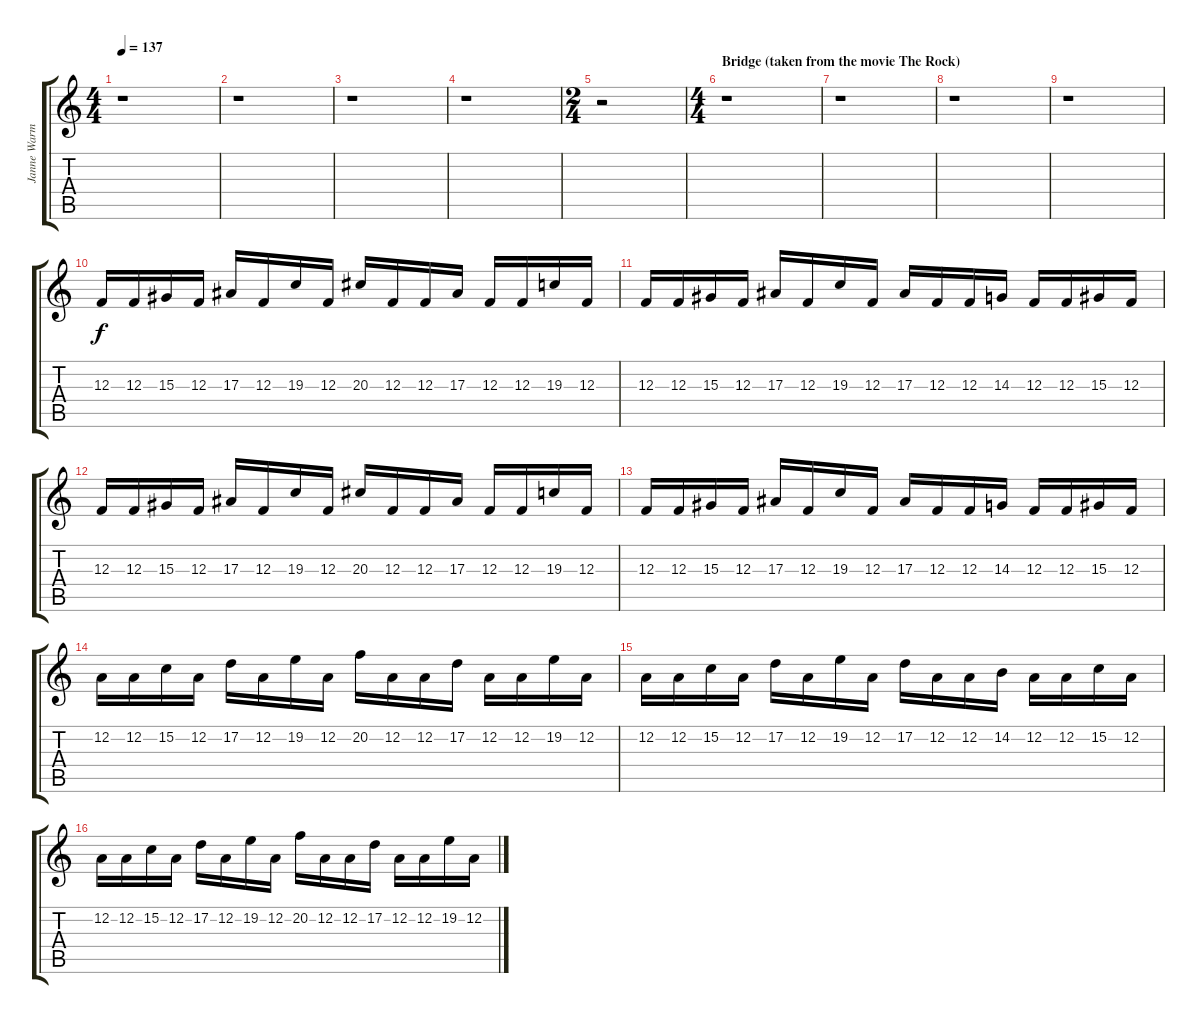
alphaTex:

\track ("Janne Warman" "Janne Warm") {instrument honkytonkpiano}
\staff {score tabs}
\tuning (D4 A3 F3 C3 G2 D2) {hide}
\ts (4 4)
\tempo 137
\clef g2
\ks c
r.1{dy f} |
r.1 |
r.1 |
r.1 |
\ts (2 4)
r.2 |
\ts (4 4)
\section ("" "Bridge (taken from the movie The Rock)")
r.1 |
r.1 |
r.1 |
r.1 |
12.3.16 12.3.16 15.3.16 12.3.16 17.3.16 12.3.16 19.3.16 12.3.16 20.3.16 12.3.16 12.3.16 17.3.16 12.3.16 12.3.16 19.3.16 12.3.16 |
12.3.16 12.3.16 15.3.16 12.3.16 17.3.16 12.3.16 19.3.16 12.3.16 17.3.16 12.3.16 12.3.16 14.3.16 12.3.16 12.3.16 15.3.16 12.3.16 |
12.3.16 12.3.16 15.3.16 12.3.16 17.3.16 12.3.16 19.3.16 12.3.16 20.3.16 12.3.16 12.3.16 17.3.16 12.3.16 12.3.16 19.3.16 12.3.16 |
12.3.16 12.3.16 15.3.16 12.3.16 17.3.16 12.3.16 19.3.16 12.3.16 17.3.16 12.3.16 12.3.16 14.3.16 12.3.16 12.3.16 15.3.16 12.3.16 |
12.2.16 12.2.16 15.2.16 12.2.16 17.2.16 12.2.16 19.2.16 12.2.16 20.2.16 12.2.16 12.2.16 17.2.16 12.2.16 12.2.16 19.2.16 12.2.16 |
12.2.16 12.2.16 15.2.16 12.2.16 17.2.16 12.2.16 19.2.16 12.2.16 17.2.16 12.2.16 12.2.16 14.2.16 12.2.16 12.2.16 15.2.16 12.2.16 |
12.2.16 12.2.16 15.2.16 12.2.16 17.2.16 12.2.16 19.2.16 12.2.16 20.2.16 12.2.16 12.2.16 17.2.16 12.2.16 12.2.16 19.2.16 12.2.16
